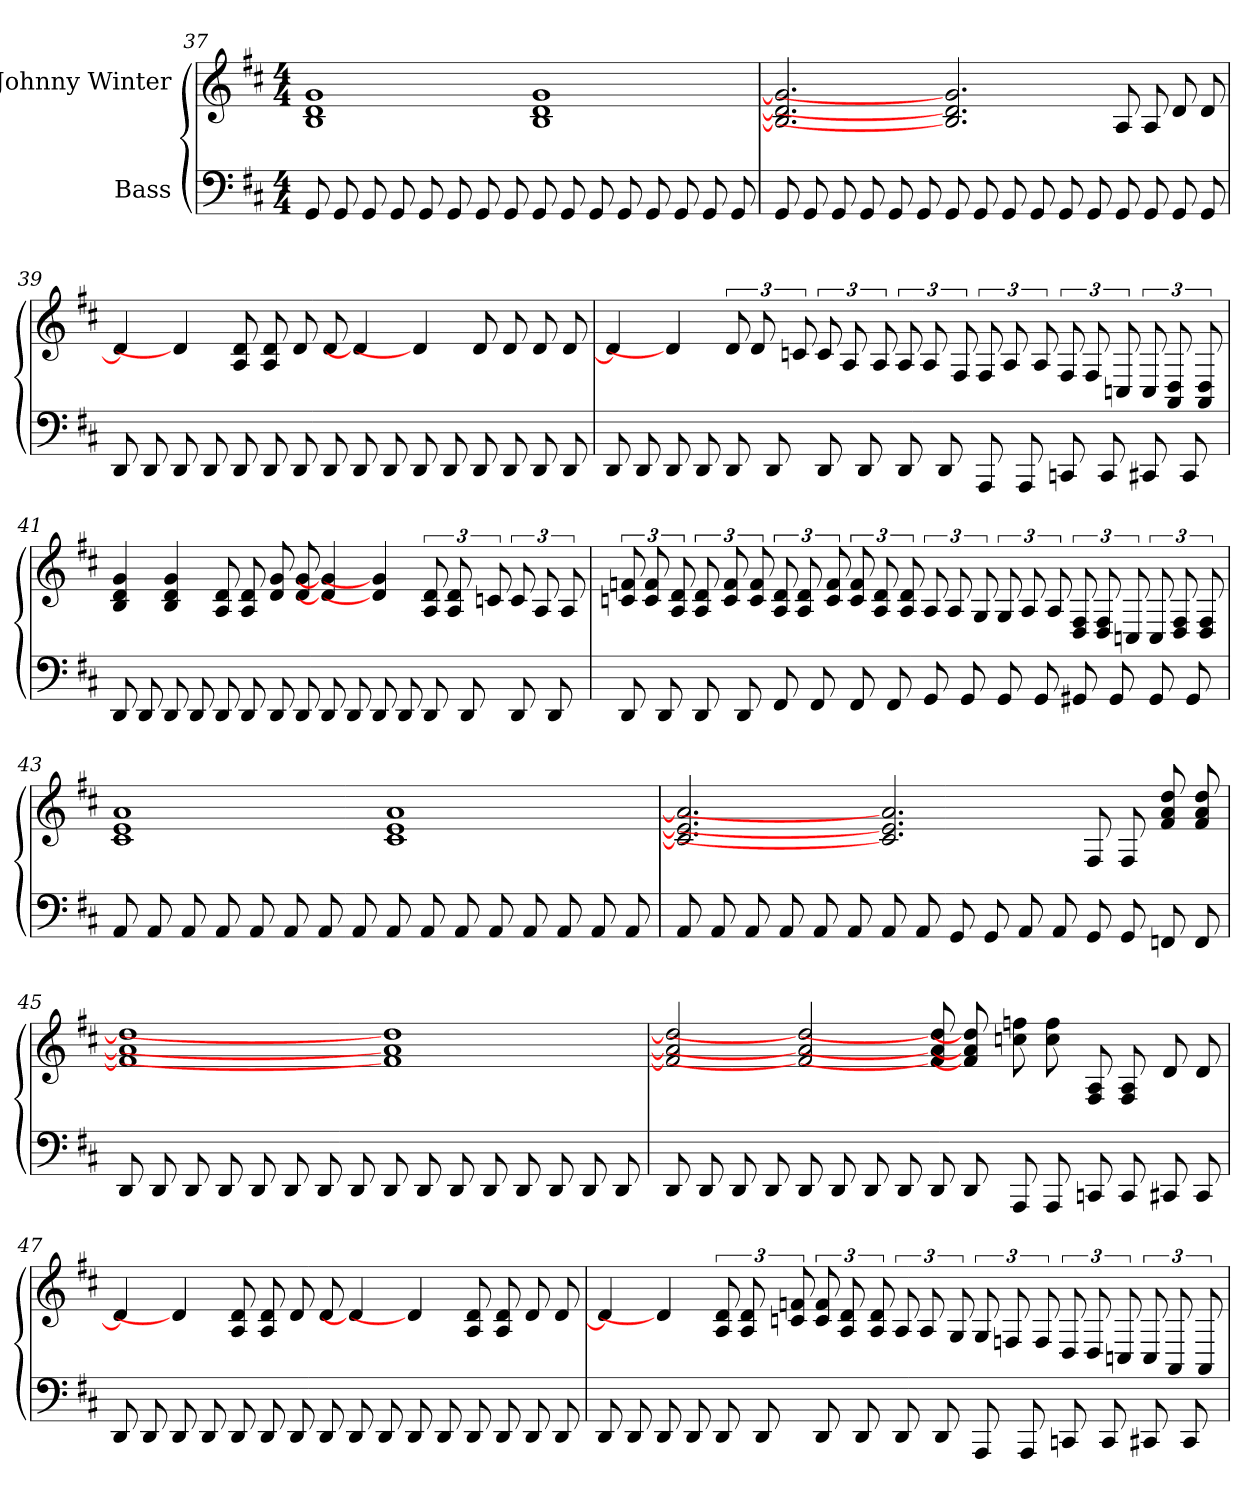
**kern	**kern
*part2	*part1
*staff2	*staff1
*I"Bass	*I"Johnny Winter
*	*
*k[f#c#]	*k[f#c#]
*M4/4	*M4/4
=37	=37
8GG	1g 1d 1B
8GG	.
8GG	.
8GG	.
8GG	.
8GG	.
8GG	.
8GG	.
8GG	1g 1d 1B
8GG	.
8GG	.
8GG	.
8GG	.
8GG	.
8GG	.
8GG	.
=38	=38
8GG	2.g] 2.d] 2.B]
8GG	.
8GG	.
8GG	.
8GG	.
8GG	.
8GG	2.g] 2.d] 2.B]
8GG	.
8GG	.
8GG	.
8GG	.
8GG	.
8GG	8A
8GG	8A
8GG	8d
8GG	8d
=39	=39
8DD	4d]
8DD	.
8DD	4d]
8DD	.
8DD	8d 8A
8DD	8d 8A
8DD	8d
8DD	8d
8DD	4d]
8DD	.
8DD	4d]
8DD	.
8DD	8d
8DD	8d
8DD	8d
8DD	8d
=40	=40
8DD	4d]
8DD	.
8DD	4d]
8DD	.
8DD	12d
.	12d
8DD	.
.	12c
8DD	12c
.	12A
8DD	.
.	12A
8DD	12A
.	12A
8DD	.
.	12F#
8AAA	12F#
.	12A
8AAA	.
.	12A
8CC	12F#
.	12F#
8CC	.
.	12C
8CC#	12C
.	12D 12AA
8CC#	.
.	12D 12AA
=41	=41
8DD	4g 4d 4B
8DD	.
8DD	4g 4d 4B
8DD	.
8DD	8d 8A
8DD	8d 8A
8DD	8g 8d
8DD	8g 8d
8DD	4g] 4d]
8DD	.
8DD	4g] 4d]
8DD	.
8DD	12d 12A
.	12d 12A
8DD	.
.	12c
8DD	12c
.	12A
8DD	.
.	12A
=42	=42
8DD	12f 12c
.	12f 12c
8DD	.
.	12d 12A
8DD	12d 12A
.	12f 12c
8DD	.
.	12f 12c
8FF#	12d 12A
.	12d 12A
8FF#	.
.	12f 12c
8FF#	12f 12c
.	12d 12A
8FF#	.
.	12d 12A
8GG	12A
.	12A
8GG	.
.	12G
8GG	12G
.	12A
8GG	.
.	12A
8GG#	12F# 12D
.	12F# 12D
8GG#	.
.	12C
8GG#	12C
.	12F# 12D
8GG#	.
.	12F# 12D
=43	=43
8AA	1a 1e 1c#
8AA	.
8AA	.
8AA	.
8AA	.
8AA	.
8AA	.
8AA	.
8AA	1a 1e 1c#
8AA	.
8AA	.
8AA	.
8AA	.
8AA	.
8AA	.
8AA	.
=44	=44
8AA	2.a] 2.e] 2.c#]
8AA	.
8AA	.
8AA	.
8AA	.
8AA	.
8AA	2.a] 2.e] 2.c#]
8AA	.
8GG	.
8GG	.
8AA	.
8AA	.
8GG	8F#
8GG	8F#
8FF	8dd 8a 8f#
8FF	8dd 8a 8f#
=45	=45
8DD	1dd] 1a] 1f#]
8DD	.
8DD	.
8DD	.
8DD	.
8DD	.
8DD	.
8DD	.
8DD	1dd] 1a] 1f#]
8DD	.
8DD	.
8DD	.
8DD	.
8DD	.
8DD	.
8DD	.
=46	=46
8DD	2dd] 2a] 2f#]
8DD	.
8DD	.
8DD	.
8DD	2dd] 2a] 2f#]
8DD	.
8DD	.
8DD	.
8DD	8dd] 8a] 8f#]
8DD	8dd] 8a] 8f#]
8AAA	8ff 8cc
8AAA	8ff 8cc
8CC	8A 8F#
8CC	8A 8F#
8CC#	8d
8CC#	8d
=47	=47
8DD	4d]
8DD	.
8DD	4d]
8DD	.
8DD	8d 8A
8DD	8d 8A
8DD	8d
8DD	8d
8DD	4d]
8DD	.
8DD	4d]
8DD	.
8DD	8d 8A
8DD	8d 8A
8DD	8d
8DD	8d
=48	=48
8DD	4d]
8DD	.
8DD	4d]
8DD	.
8DD	12d 12A
.	12d 12A
8DD	.
.	12f 12c
8DD	12f 12c
.	12d 12A
8DD	.
.	12d 12A
8DD	12A
.	12A
8DD	.
.	12G
8AAA	12G
.	12F
8AAA	.
.	12F
8CC	12D
.	12D
8CC	.
.	12C
8CC#	12C
.	12AA
8CC#	.
.	12AA
=	=
*-	*-
